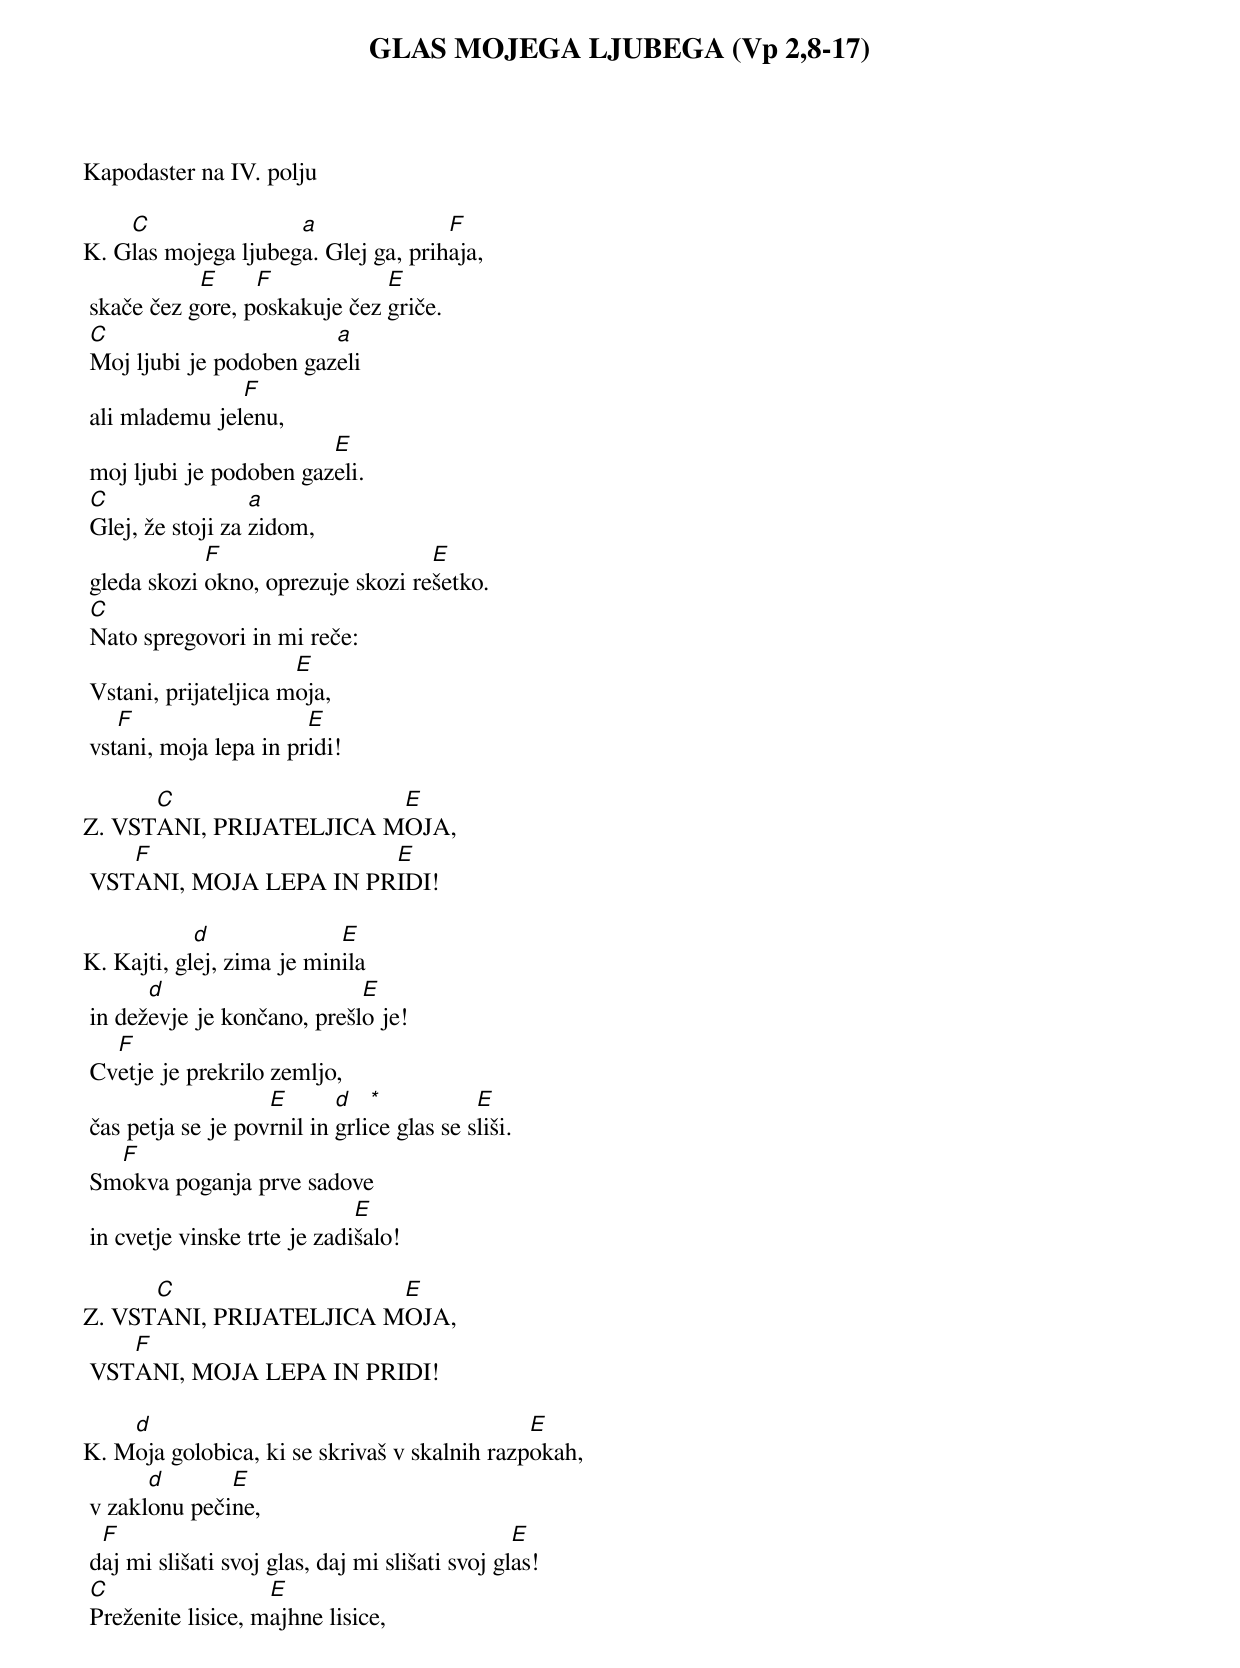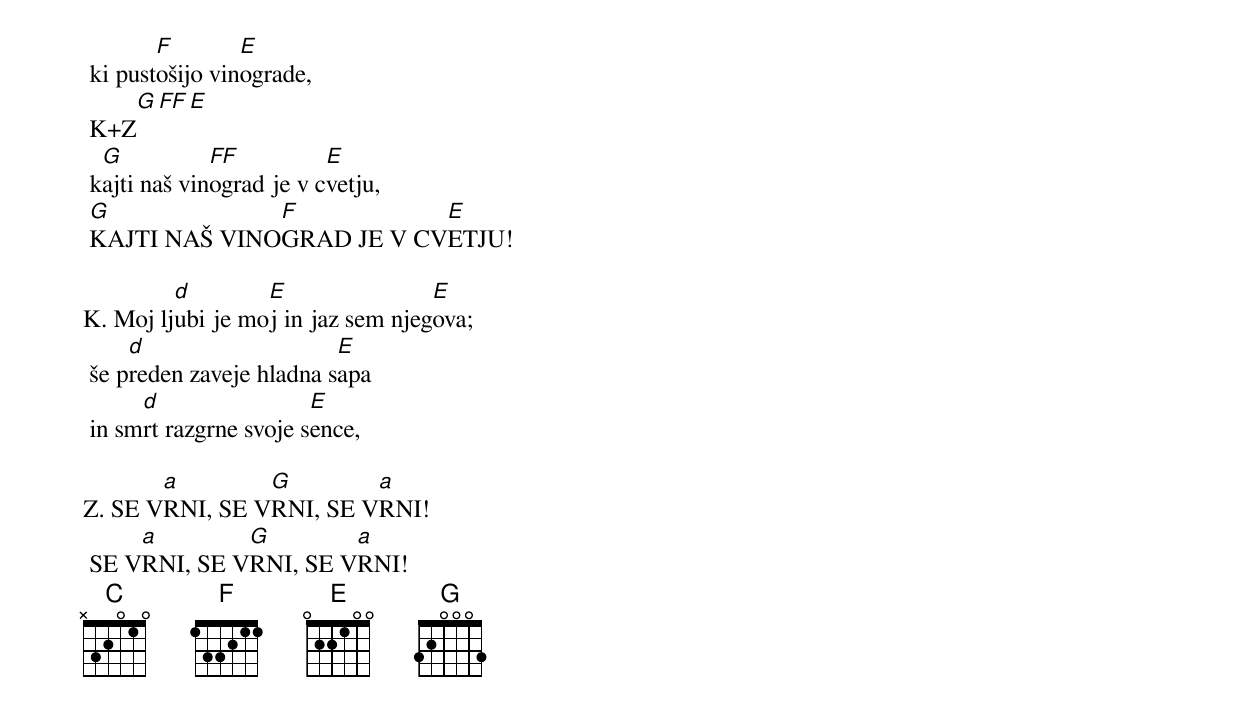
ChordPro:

{title: GLAS MOJEGA LJUBEGA (Vp 2,8-17)}

Kapodaster na IV. polju

K.	G[C]las mojega ljubeg[a]a. Glej ga, prih[F]aja,
	skače čez g[E]ore, p[F]oskakuje čez [E]griče.
	[C]Moj ljubi je podoben gaz[a]eli
	ali mlademu jel[F]enu,
	moj ljubi je podoben gaz[E]eli.
	[C]Glej, že stoji za [a]zidom,
	gleda skozi [F]okno, oprezuje skozi re[E]šetko.
	[C]Nato spregovori in mi reče:
	Vstani, prijateljica m[E]oja,
	vst[F]ani, moja lepa in pr[E]idi!

Z.	VST[C]ANI, PRIJATELJICA M[E]OJA,
	VST[F]ANI, MOJA LEPA IN PR[E]IDI!

K.	Kajti, gl[d]ej, zima je min[E]ila
	in dež[d]evje je končano, prešl[E]o je!
	Cv[F]etje je prekrilo zemljo,
	čas petja se je pov[E]rnil in [d]grli[*]ce glas se s[E]liši.
	Sm[F]okva poganja prve sadove
	in cvetje vinske trte je zadi[E]šalo!

Z.	VST[C]ANI, PRIJATELJICA M[E]OJA,
	VST[F]ANI, MOJA LEPA IN PRIDI!

K.	M[d]oja golobica, ki se skrivaš v skalnih razp[E]okah,
	v zakl[d]onu peči[E]ne,
	d[F]aj mi slišati svoj glas, daj mi slišati svoj gl[E]as!
	[C]Preženite lisice, m[E]ajhne lisice,
	ki pust[F]ošijo vin[E]ograde,
	K+Z[G][FF][E]
	k[G]ajti naš vin[FF]ograd je v c[E]vetju,
	[G]KAJTI NAŠ VINO[F]GRAD JE V CV[E]ETJU!

K.	Moj lj[d]ubi je mo[E]j in jaz sem njeg[E]ova;
	še p[d]reden zaveje hladna s[E]apa
	in sm[d]rt razgrne svoje s[E]ence,

Z.	SE V[a]RNI, SE V[G]RNI, SE V[a]RNI!
	SE V[a]RNI, SE V[G]RNI, SE V[a]RNI!
